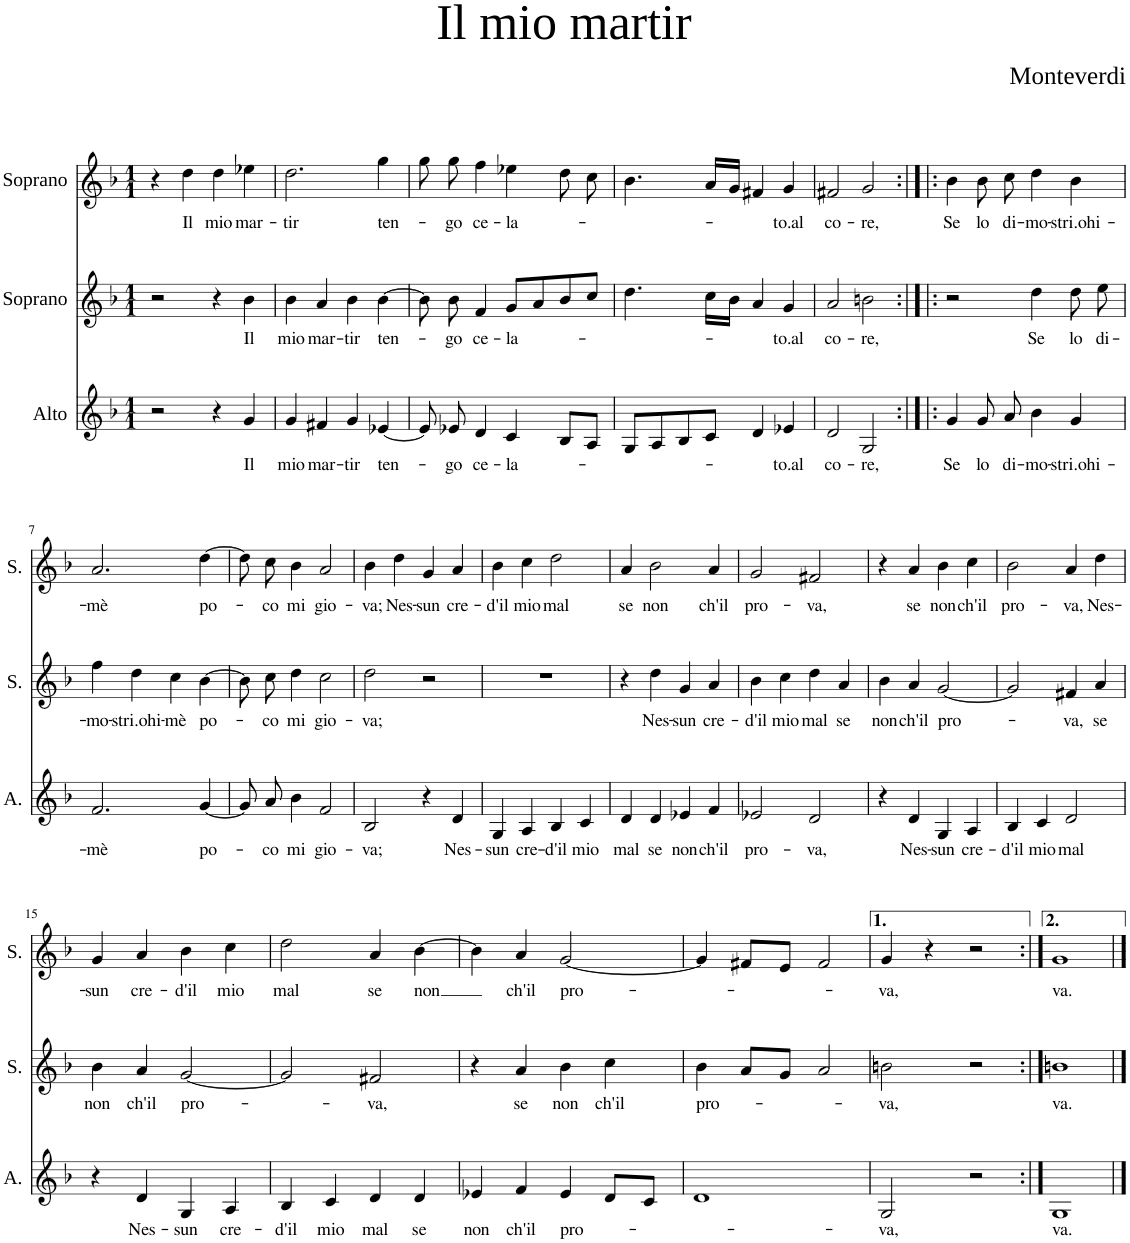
**kern	**text	**kern	**text	**kern	**text
*part3	*part3	*part2	*part2	*part1	*part1
*staff3	*staff3	*staff2	*staff2	*staff1	*staff1
*I"Alto	*	*I"Soprano	*	*I"Soprano	*
*I'A.	*	*I'S.	*	*I'S.	*
*clefG2	*	*clefG2	*	*clefG2	*
*k[b-]	*	*k[b-]	*	*k[b-]	*
*M1/1	*	*M1/1	*	*M1/1	*
=1	=1	=1	=1	=1	=1
2r	.	2r	.	4r	.
!	!	!	!	!	!LO:LY:b
.	.	.	.	4dd\	Il
!	!	!	!	!	!LO:LY:b
4r	.	4r	.	4dd\	mio
!	!LO:LY:b	!	!LO:LY:b	!	!LO:LY:b
4g/	Il	4b-\	Il	4ee-X\	mar-
=2	=2	=2	=2	=2	=2
!	!LO:LY:b	!	!LO:LY:b	!	!LO:LY:b
4g/	mio	4b-\	mio	2.dd\	-tir
!	!LO:LY:b	!	!LO:LY:b	!	!
4f#X/	mar-	4a/	mar-	.	.
!	!LO:LY:b	!	!LO:LY:b	!	!
4g/	-tir	4b-\	-tir	.	.
!	!LO:LY:b	!	!LO:LY:b	!	!LO:LY:b
[4e-X/	ten-	[4b-\	ten-	4gg\	ten-
=3	=3	=3	=3	=3	=3
8e-/]	.	8b-\]	.	8gg\	.
!	!LO:LY:b	!	!LO:LY:b	!	!LO:LY:b
8e-X/	-go	8b-\	-go	8gg\	-go
!	!LO:LY:b	!	!LO:LY:b	!	!LO:LY:b
4d/	ce-	4f/	ce-	4ff\	ce-
!	!LO:LY:b	!	!LO:LY:b	!	!LO:LY:b
4c/	-la-	8g/L	-la-	4ee-X\	-la-
.	.	8a/	.	.	.
8B-/L	.	8b-/	.	8dd\	.
8A/J	.	8cc/J	.	8cc\	.
=4	=4	=4	=4	=4	=4
8G/L	.	4.dd\	.	4.b-\	.
8A/	.	.	.	.	.
8B-/	.	.	.	.	.
8c/J	.	16cc\LL	.	16a/LL	.
.	.	16b-\JJ	.	16g/JJ	.
4d/	.	4a/	.	4f#X/	.
!	!LO:LY:b	!	!LO:LY:b	!	!LO:LY:b
4e-X/	-to.al	4g/	-to.al	4g/	-to.al
=5	=5	=5	=5	=5	=5
!	!LO:LY:b	!	!LO:LY:b	!	!LO:LY:b
2d/	co-	2a/	co-	2f#X/	co-
!	!LO:LY:b	!	!LO:LY:b	!	!LO:LY:b
2G/	-re,	2bn\	-re,	2g/	-re,
=6:|!|:	=6:|!|:	=6:|!|:	=6:|!|:	=6:|!|:	=6:|!|:
!	!LO:LY:b	!	!	!	!LO:LY:b
4g/	Se	2r	.	4b-\	Se
!	!LO:LY:b	!	!	!	!LO:LY:b
8g/	lo	.	.	8b-\	lo
!	!LO:LY:b	!	!	!	!LO:LY:b
8a/	di-	.	.	8cc\	di-
!	!LO:LY:b	!	!LO:LY:b	!	!LO:LY:b
4b-\	-mo-	4dd\	Se	4dd\	-mo-
!	!LO:LY:b	!	!LO:LY:b	!	!LO:LY:b
4g/	-stri.ohi-	8dd\	lo	4b-\	-stri.ohi-
!	!	!	!LO:LY:b	!	!
.	.	8ee\	di-	.	.
!!LO:LB:g=z
=7	=7	=7	=7	=7	=7
!	!LO:LY:b	!	!LO:LY:b	!	!LO:LY:b
2.f/	-mè	4ff\	-mo-	2.a/	-mè
!	!	!	!LO:LY:b	!	!
.	.	4dd\	-stri.ohi-	.	.
!	!	!	!LO:LY:b	!	!
.	.	4cc\	-mè	.	.
!	!LO:LY:b	!	!LO:LY:b	!	!LO:LY:b
[4g/	po-	[4b-\	po-	[4dd\	po-
=8	=8	=8	=8	=8	=8
8g/]	.	8b-\]	.	8dd\]	.
!	!LO:LY:b	!	!LO:LY:b	!	!LO:LY:b
8a/	-co	8cc\	-co	8cc\	-co
!	!LO:LY:b	!	!LO:LY:b	!	!LO:LY:b
4b-\	mi	4dd\	mi	4b-\	mi
!	!LO:LY:b	!	!LO:LY:b	!	!LO:LY:b
2f/	gio-	2cc\	gio-	2a/	gio-
=9	=9	=9	=9	=9	=9
!	!LO:LY:b	!	!LO:LY:b	!	!LO:LY:b
2B-/	-va;	2dd\	-va;	4b-\	-va;
!	!	!	!	!	!LO:LY:b
.	.	.	.	4dd\	Nes-
!	!	!	!	!	!LO:LY:b
4r	.	2r	.	4g/	-sun
!	!LO:LY:b	!	!	!	!LO:LY:b
4d/	Nes-	.	.	4a/	cre-
=10	=10	=10	=10	=10	=10
!	!LO:LY:b	!	!	!	!LO:LY:b
4G/	-sun	1r	.	4b-\	-d'il
!	!LO:LY:b	!	!	!	!LO:LY:b
4A/	cre-	.	.	4cc\	mio
!	!LO:LY:b	!	!	!	!LO:LY:b
4B-/	-d'il	.	.	2dd\	mal
!	!LO:LY:b	!	!	!	!
4c/	mio	.	.	.	.
=11	=11	=11	=11	=11	=11
!	!LO:LY:b	!	!	!	!LO:LY:b
4d/	mal	4r	.	4a/	se
!	!LO:LY:b	!	!LO:LY:b	!	!LO:LY:b
4d/	se	4dd\	Nes-	2b-\	non
!	!LO:LY:b	!	!LO:LY:b	!	!
4e-X/	non	4g/	-sun	.	.
!	!LO:LY:b	!	!LO:LY:b	!	!LO:LY:b
4f/	ch'il	4a/	cre-	4a/	ch'il
=12	=12	=12	=12	=12	=12
!	!LO:LY:b	!	!LO:LY:b	!	!LO:LY:b
2e-X/	pro-	4b-\	-d'il	2g/	pro-
!	!	!	!LO:LY:b	!	!
.	.	4cc\	mio	.	.
!	!LO:LY:b	!	!LO:LY:b	!	!LO:LY:b
2d/	-va,	4dd\	mal	2f#X/	-va,
!	!	!	!LO:LY:b	!	!
.	.	4a/	se	.	.
=13	=13	=13	=13	=13	=13
!	!	!	!LO:LY:b	!	!
4r	.	4b-\	non	4r	.
!	!LO:LY:b	!	!LO:LY:b	!	!LO:LY:b
4d/	Nes-	4a/	ch'il	4a/	se
!	!LO:LY:b	!	!LO:LY:b	!	!LO:LY:b
4G/	-sun	[2g/	pro-	4b-\	non
!	!LO:LY:b	!	!	!	!LO:LY:b
4A/	cre-	.	.	4cc\	ch'il
=14	=14	=14	=14	=14	=14
!	!LO:LY:b	!	!	!	!LO:LY:b
4B-/	-d'il	2g/]	.	2b-\	pro-
!	!LO:LY:b	!	!	!	!
4c/	mio	.	.	.	.
!	!LO:LY:b	!	!LO:LY:b	!	!LO:LY:b
2d/	mal	4f#X/	-va,	4a/	-va,
!	!	!	!LO:LY:b	!	!LO:LY:b
.	.	4a/	se	4dd\	Nes-
!!LO:LB:g=z
=15	=15	=15	=15	=15	=15
!	!	!	!LO:LY:b	!	!LO:LY:b
4r	.	4b-\	non	4g/	-sun
!	!LO:LY:b	!	!LO:LY:b	!	!LO:LY:b
4d/	Nes-	4a/	ch'il	4a/	cre-
!	!LO:LY:b	!	!LO:LY:b	!	!LO:LY:b
4G/	-sun	[2g/	pro-	4b-\	-d'il
!	!LO:LY:b	!	!	!	!LO:LY:b
4A/	cre-	.	.	4cc\	mio
=16	=16	=16	=16	=16	=16
!	!LO:LY:b	!	!	!	!LO:LY:b
4B-/	-d'il	2g/]	.	2dd\	mal
!	!LO:LY:b	!	!	!	!
4c/	mio	.	.	.	.
!	!LO:LY:b	!	!LO:LY:b	!	!LO:LY:b
4d/	mal	2f#X/	-va,	4a/	se
!	!LO:LY:b	!	!	!	!LO:LY:b
4d/	se	.	.	[4b-\	non
=17	=17	=17	=17	=17	=17
!	!LO:LY:b	!	!	!	!
4e-X/	non	4r	.	4b-\]	.
!	!LO:LY:b	!	!LO:LY:b	!	!LO:LY:b
4f/	ch'il	4a/	se	4a/	ch'il
!	!LO:LY:b	!	!LO:LY:b	!	!LO:LY:b
4e-/	pro-	4b-\	non	[2g/	pro-
!	!	!	!LO:LY:b	!	!
8d/L	.	4cc\	ch'il	.	.
8c/J	.	.	.	.	.
=18	=18	=18	=18	=18	=18
!	!	!	!LO:LY:b	!	!
1d	.	4b-\	pro-	4g/]	.
.	.	8a/L	.	8f#X/L	.
.	.	8g/J	.	8e/J	.
.	.	2a/	.	2f#/	.
=19	=19	=19	=19	=19	=19
!	!LO:LY:b	!	!LO:LY:b	!	!LO:LY:b
2G/	-va,	2bn\	-va,	4g/	-va,
.	.	.	.	4r	.
2r	.	2r	.	2r	.
=20:|!	=20:|!	=20:|!	=20:|!	=20:|!	=20:|!
!	!LO:LY:b	!	!LO:LY:b	!	!LO:LY:b
1G	va.	1bn	va.	1g	va.
==	==	==	==	==	==
*-	*-	*-	*-	*-	*-
